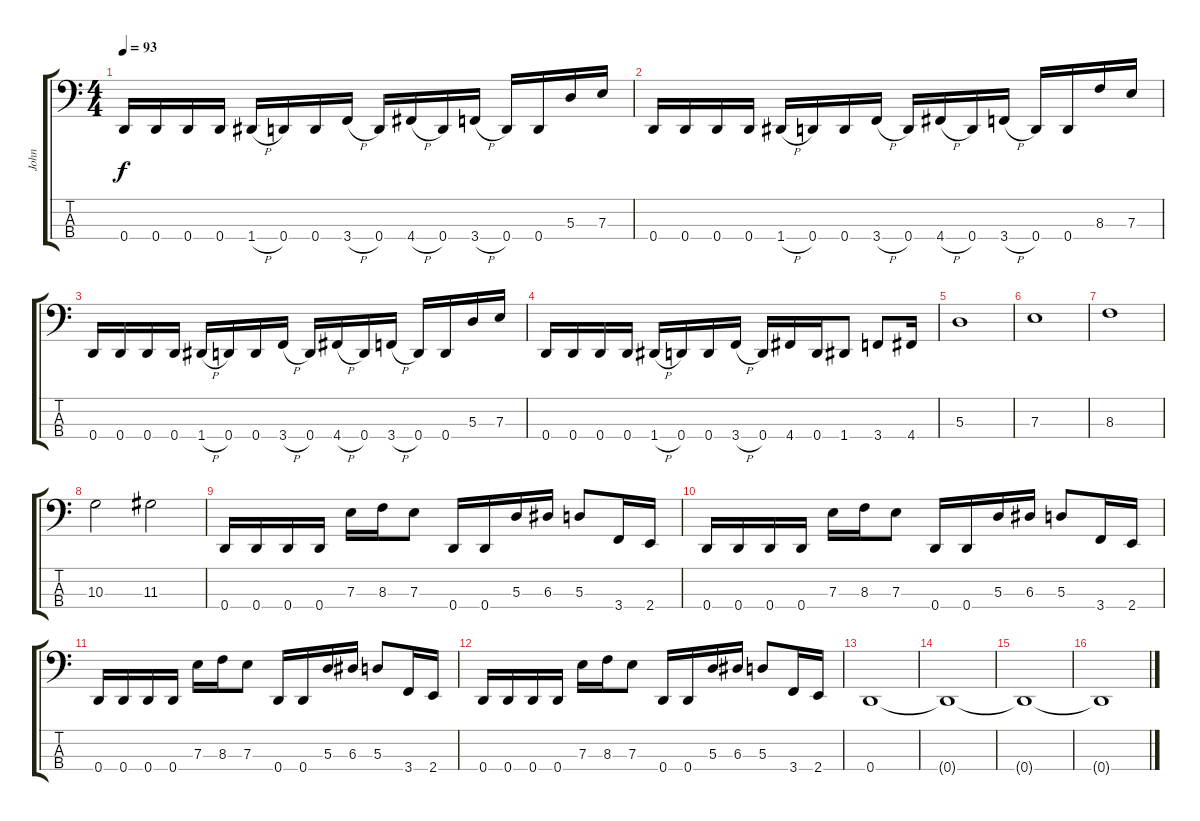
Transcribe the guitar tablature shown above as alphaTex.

\track ("John" "John") {solo instrument electricbassfinger}
\staff {score tabs}
\tuning (G2 D2 A1 D1) {hide}
\ts (4 4)
\tempo 93
\clef f4
\ks c
0.4.16{dy f} 0.4.16 0.4.16 0.4.16 1.4{h}.16 0.4.16 0.4.16 3.4{h}.16 0.4.16 4.4{h}.16 0.4.16 3.4{h}.16 0.4.16 0.4.16 5.3.16 7.3.16 |
0.4.16 0.4.16 0.4.16 0.4.16 1.4{h}.16 0.4.16 0.4.16 3.4{h}.16 0.4.16 4.4{h}.16 0.4.16 3.4{h}.16 0.4.16 0.4.16 8.3.16 7.3.16 |
0.4.16 0.4.16 0.4.16 0.4.16 1.4{h}.16 0.4.16 0.4.16 3.4{h}.16 0.4.16 4.4{h}.16 0.4.16 3.4{h}.16 0.4.16 0.4.16 5.3.16 7.3.16 |
0.4.16 0.4.16 0.4.16 0.4.16 1.4{h}.16 0.4.16 0.4.16 3.4{h}.16 0.4.16 4.4.16 0.4.16 1.4.8 3.4.8 4.4.16 |
5.3.1 |
7.3.1 |
8.3.1 |
10.3.2 11.3.2 |
0.4.16 0.4.16 0.4.16 0.4.16 7.3.16 8.3.16 7.3.8 0.4.16 0.4.16 5.3.16 6.3.16 5.3.8 3.4.16 2.4.16 |
0.4.16 0.4.16 0.4.16 0.4.16 7.3.16 8.3.16 7.3.8 0.4.16 0.4.16 5.3.16 6.3.16 5.3.8 3.4.16 2.4.16 |
0.4.16 0.4.16 0.4.16 0.4.16 7.3.16 8.3.16 7.3.8 0.4.16 0.4.16 5.3.16 6.3.16 5.3.8 3.4.16 2.4.16 |
0.4.16 0.4.16 0.4.16 0.4.16 7.3.16 8.3.16 7.3.8 0.4.16 0.4.16 5.3.16 6.3.16 5.3.8 3.4.16 2.4.16 |
0.4.1 |
0.4{t}.1 |
0.4{t}.1 |
0.4{t}.1
